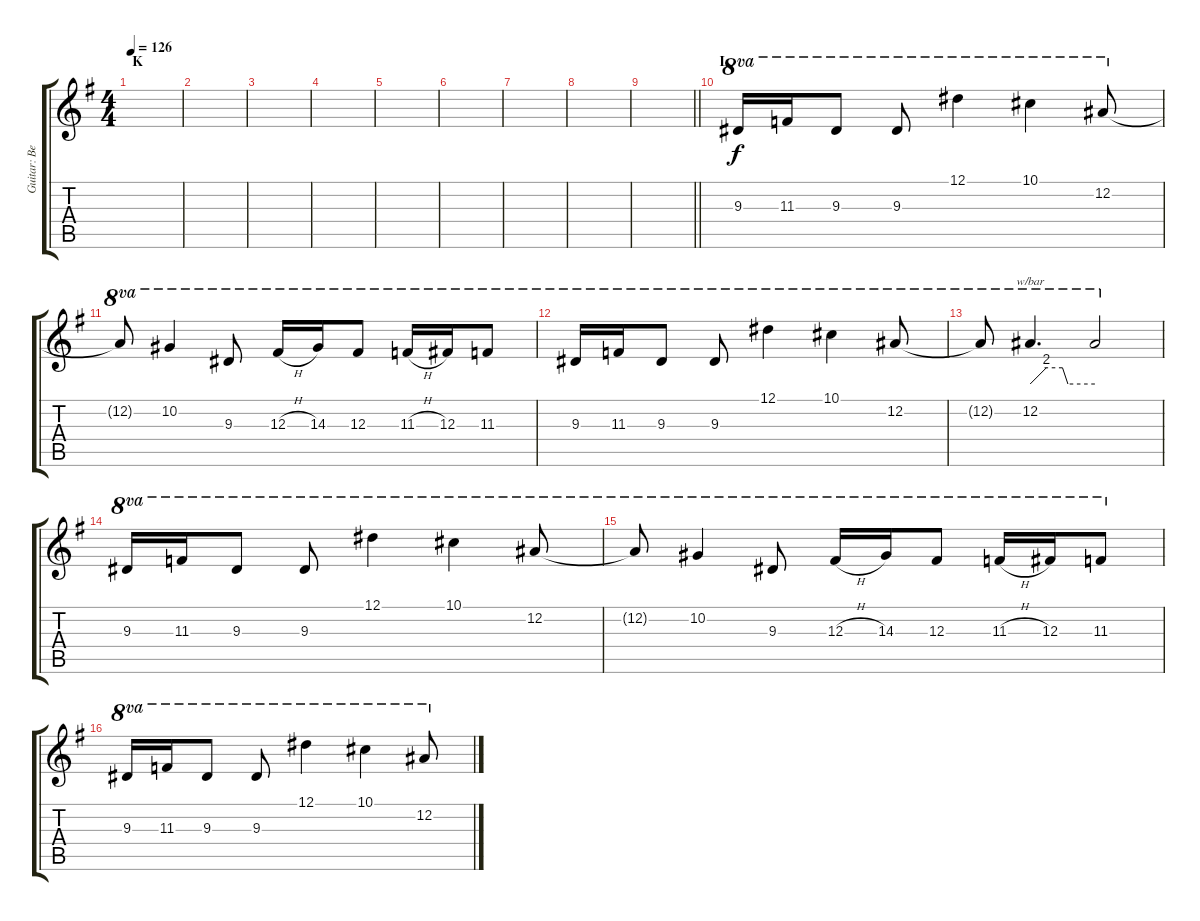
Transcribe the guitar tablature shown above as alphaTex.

\track ("Guitar: Ben" "Guitar: Be") {instrument distortionguitar}
\staff {score tabs}
\tuning (Eb4 Bb3 Gb3 Db3 Ab2 Eb2) {hide}
\ts (4 4)
\section ("" "K")
\tempo 126
\clef g2
\ks g
|
|
|
|
|
|
|
|
\barLineRight lightlight
|
\section ("" "L")
9.3.16{ot 8va volume 14} 11.3.16{ot 8va} 9.3.8{ot 8va} 9.3.8{ot 8va} 12.1.4{ot 8va} 10.1.4{ot 8va} 12.2.8{ot 8va} |
12.2{t}.8{ot 8va} 10.2.4{ot 8va} 9.3.8{ot 8va} 12.3{h}.16{ot 8va} 14.3.16{ot 8va} 12.3.8{ot 8va} 11.3{h}.16{ot 8va} 12.3.16{ot 8va} 11.3.8{ot 8va} |
9.3.16{ot 8va} 11.3.16{ot 8va} 9.3.8{ot 8va} 9.3.8{ot 8va} 12.1.4{ot 8va} 10.1.4{ot 8va} 12.2.8{ot 8va} |
12.2{t}.8{ot 8va} 12.2.4{d tbe (custom default 0 0 15 8 30 8 35 0 60 0) ot 8va} 12.2{t}.2{ot 8va} |
9.3.16{ot 8va} 11.3.16{ot 8va} 9.3.8{ot 8va} 9.3.8{ot 8va} 12.1.4{ot 8va} 10.1.4{ot 8va} 12.2.8{ot 8va} |
12.2{t}.8{ot 8va} 10.2.4{ot 8va} 9.3.8{ot 8va} 12.3{h}.16{ot 8va} 14.3.16{ot 8va} 12.3.8{ot 8va} 11.3{h}.16{ot 8va} 12.3.16{ot 8va} 11.3.8{ot 8va} |
9.3.16{ot 8va} 11.3.16{ot 8va} 9.3.8{ot 8va} 9.3.8{ot 8va} 12.1.4{ot 8va} 10.1.4{ot 8va} 12.2.8{ot 8va}
